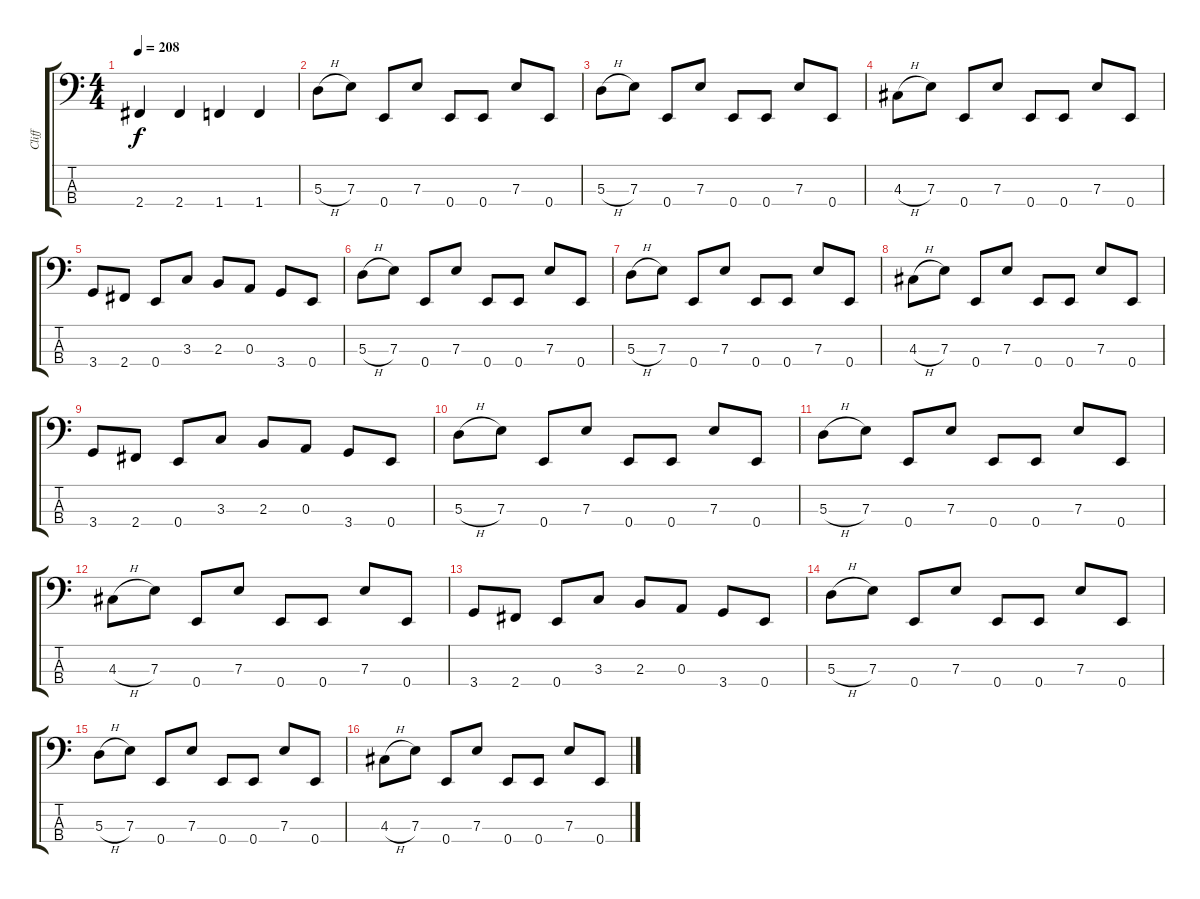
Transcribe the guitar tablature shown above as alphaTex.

\track ("Cliff" "Cliff") {instrument electricbassfinger}
\staff {score tabs}
\tuning (G2 D2 A1 E1) {hide}
\ts (4 4)
\tempo 208
\clef f4
\ks c
2.4.4{dy f} 2.4.4 1.4.4 1.4.4 |
5.3{h}.8 7.3.8 0.4.8 7.3.8 0.4.8 0.4.8 7.3.8 0.4.8 |
5.3{h}.8 7.3.8 0.4.8 7.3.8 0.4.8 0.4.8 7.3.8 0.4.8 |
4.3{h}.8 7.3.8 0.4.8 7.3.8 0.4.8 0.4.8 7.3.8 0.4.8 |
3.4.8 2.4.8 0.4.8 3.3.8 2.3.8 0.3.8 3.4.8 0.4.8 |
5.3{h}.8 7.3.8 0.4.8 7.3.8 0.4.8 0.4.8 7.3.8 0.4.8 |
5.3{h}.8 7.3.8 0.4.8 7.3.8 0.4.8 0.4.8 7.3.8 0.4.8 |
4.3{h}.8 7.3.8 0.4.8 7.3.8 0.4.8 0.4.8 7.3.8 0.4.8 |
3.4.8 2.4.8 0.4.8 3.3.8 2.3.8 0.3.8 3.4.8 0.4.8 |
5.3{h}.8 7.3.8 0.4.8 7.3.8 0.4.8 0.4.8 7.3.8 0.4.8 |
5.3{h}.8 7.3.8 0.4.8 7.3.8 0.4.8 0.4.8 7.3.8 0.4.8 |
4.3{h}.8 7.3.8 0.4.8 7.3.8 0.4.8 0.4.8 7.3.8 0.4.8 |
3.4.8 2.4.8 0.4.8 3.3.8 2.3.8 0.3.8 3.4.8 0.4.8 |
5.3{h}.8 7.3.8 0.4.8 7.3.8 0.4.8 0.4.8 7.3.8 0.4.8 |
5.3{h}.8 7.3.8 0.4.8 7.3.8 0.4.8 0.4.8 7.3.8 0.4.8 |
4.3{h}.8 7.3.8 0.4.8 7.3.8 0.4.8 0.4.8 7.3.8 0.4.8
